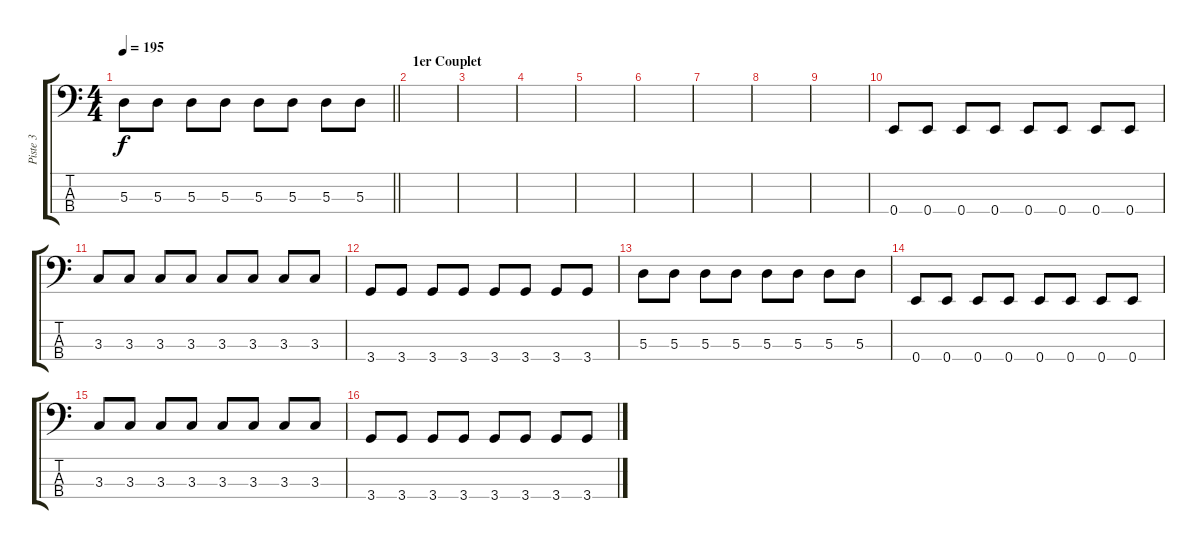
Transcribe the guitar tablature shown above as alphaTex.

\track ("Piste 3" "Piste 3") {instrument electricbassfinger}
\staff {score tabs}
\tuning (G2 D2 A1 E1) {hide}
\ts (4 4)
\tempo 195
\clef f4
\barLineRight lightlight
\ks c
5.3.8{dy f} 5.3.8 5.3.8 5.3.8 5.3.8 5.3.8 5.3.8 5.3.8 |
\section ("" "1er Couplet")
|
|
|
|
|
|
|
|
0.4.8 0.4.8 0.4.8 0.4.8 0.4.8 0.4.8 0.4.8 0.4.8 |
3.3.8 3.3.8 3.3.8 3.3.8 3.3.8 3.3.8 3.3.8 3.3.8 |
3.4.8 3.4.8 3.4.8 3.4.8 3.4.8 3.4.8 3.4.8 3.4.8 |
5.3.8 5.3.8 5.3.8 5.3.8 5.3.8 5.3.8 5.3.8 5.3.8 |
0.4.8 0.4.8 0.4.8 0.4.8 0.4.8 0.4.8 0.4.8 0.4.8 |
3.3.8 3.3.8 3.3.8 3.3.8 3.3.8 3.3.8 3.3.8 3.3.8 |
3.4.8 3.4.8 3.4.8 3.4.8 3.4.8 3.4.8 3.4.8 3.4.8
